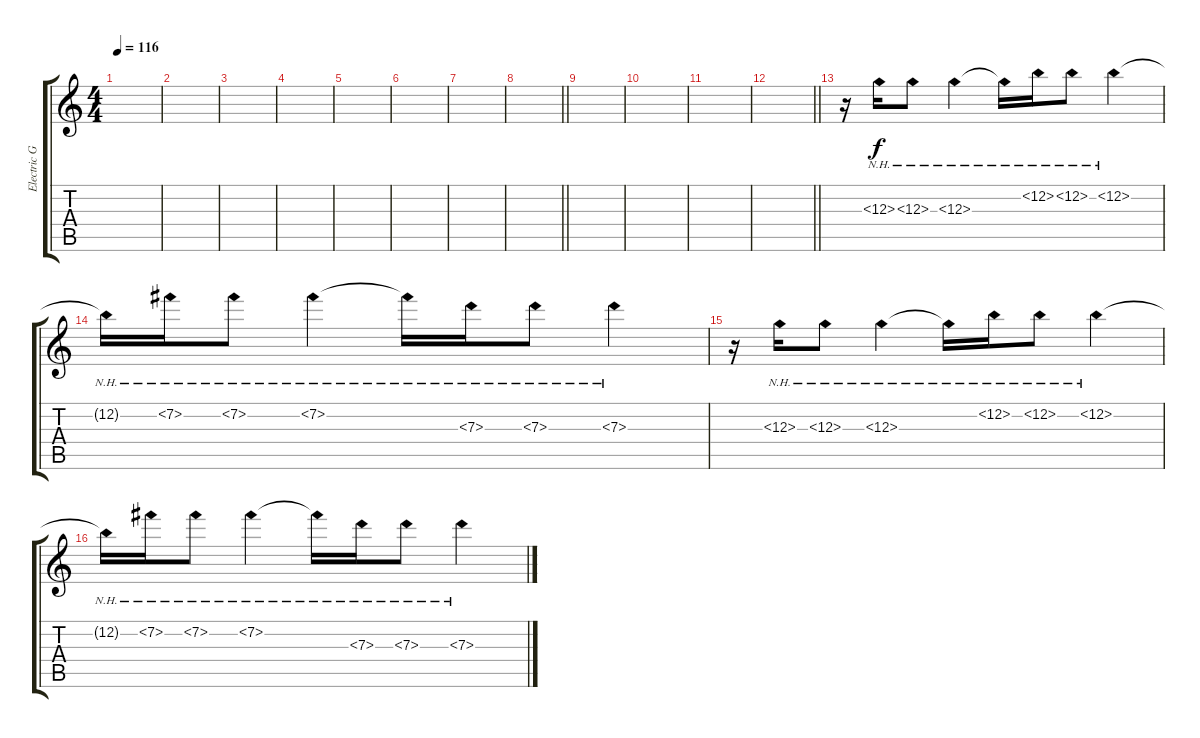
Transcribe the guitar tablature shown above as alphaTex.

\track ("Electric Guitar" "Electric G") {instrument electricguitarclean}
\staff {score tabs}
\tuning (E4 B3 G3 D3 A2 E2) {hide}
\ts (4 4)
\tempo 116
\clef g2
\ks c
|
|
|
|
|
|
|
\barLineRight lightlight
|
|
|
|
\barLineRight lightlight
|
r.16 12.3{nh}.16 12.3{nh}.8 12.3{nh}.4 12.3{nh t}.16 12.2{nh}.16 12.2{nh}.8 12.2{nh}.4 |
12.2{nh t}.16 7.2{nh}.16 7.2{nh}.8 7.2{nh}.4 7.2{nh t}.16 7.3{nh}.16 7.3{nh}.8 7.3{nh}.4 |
r.16 12.3{nh}.16 12.3{nh}.8 12.3{nh}.4 12.3{nh t}.16 12.2{nh}.16 12.2{nh}.8 12.2{nh}.4 |
12.2{nh t}.16 7.2{nh}.16 7.2{nh}.8 7.2{nh}.4 7.2{nh t}.16 7.3{nh}.16 7.3{nh}.8 7.3{nh}.4
